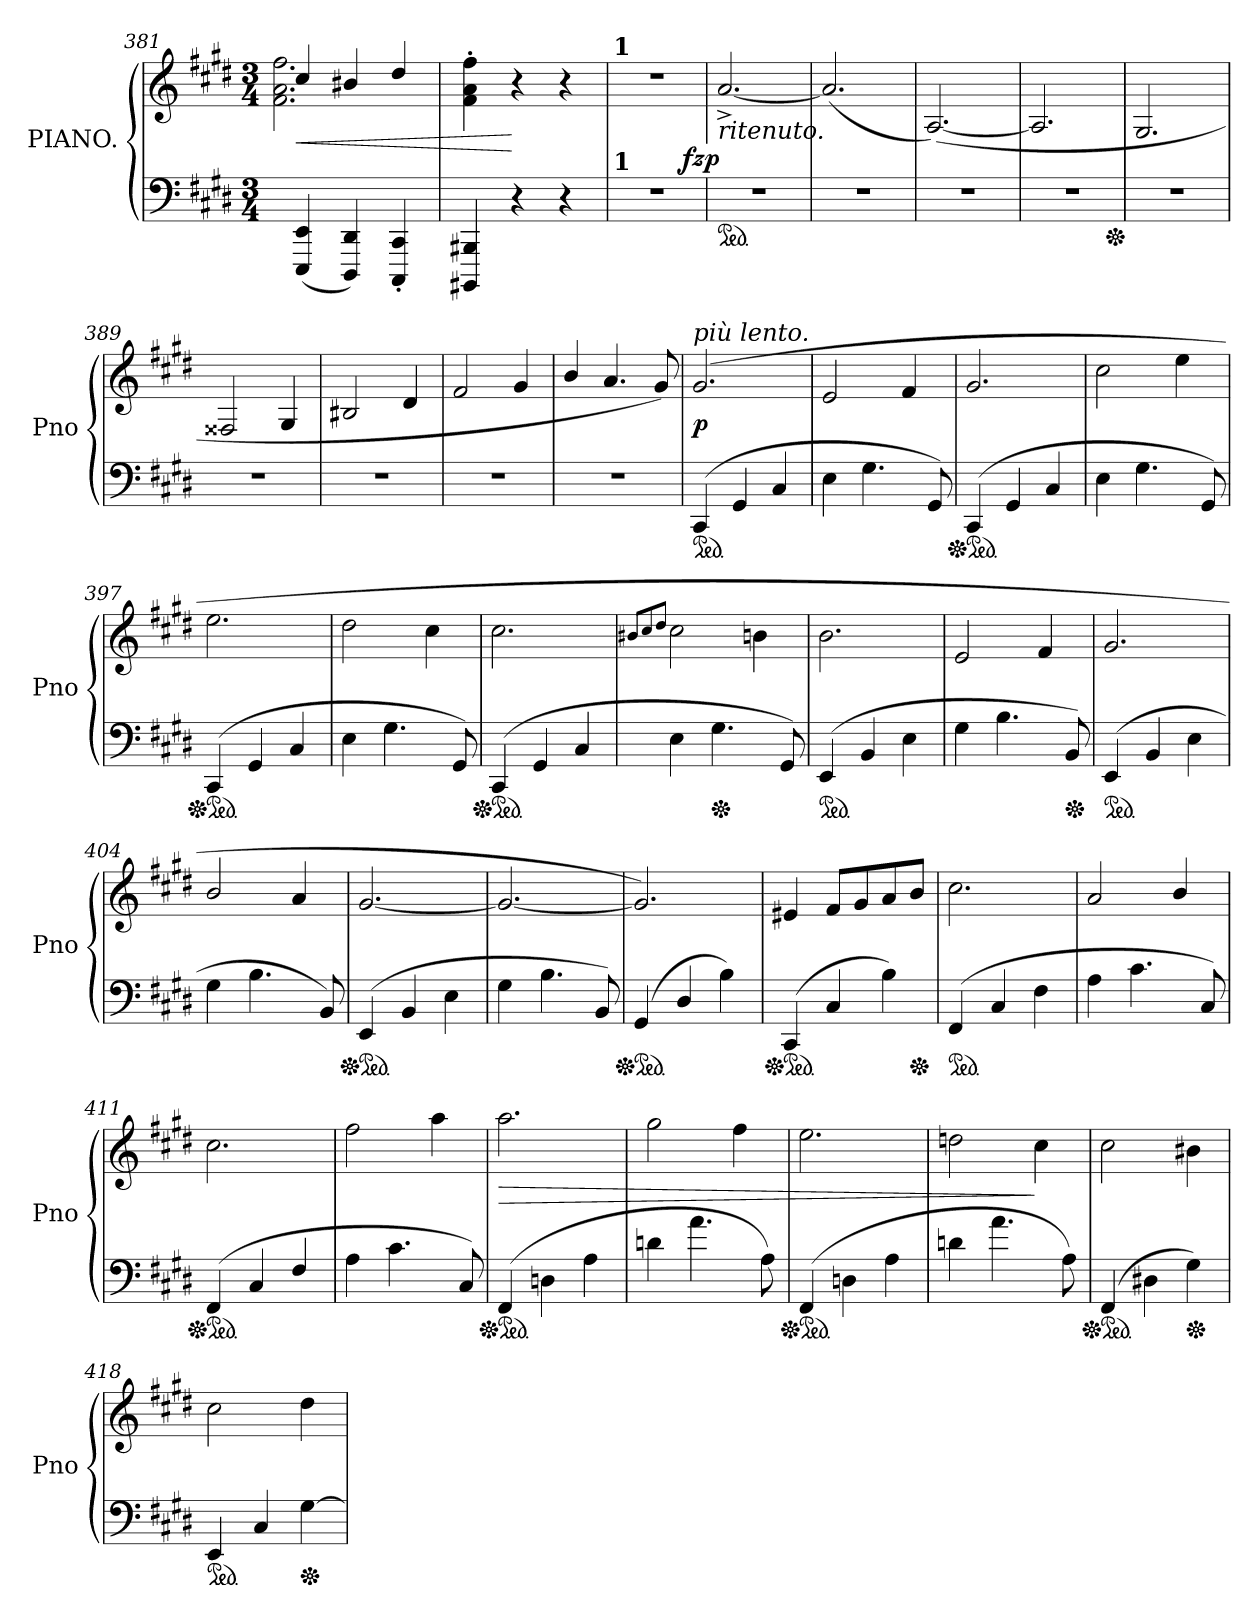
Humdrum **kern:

**kern	**kern	**dynam
*part1	*part1	*part1
*staff2	*staff1	*staff1/2
*I"PIANO.	*	*
*I'Pno	*	*
*clefF4	*clefG2	*
*k[f#c#g#d#]	*k[f#c#g#d#]	*
*M3/4	*M3/4	*
=381	=381	=381
*	*^	*
(<4EEE 4EE	4cc#/	2.f# 2.a 2.ff#	<
4DDD# 4DD#)	4b#X/	.	.
4CCC#'< 4CC#'<	4dd#/	.	.
*	*v	*v	*
=382	=382	=382
4BBBB#X 4BBB#X	4f#'> 4a'> 4ff#'>	.
4r	4r	[
4r	4r	.
=383	=383	=383
!	!LO:TX:a:B:t=1	!
!LO:TX:a:B:t=1	!	!
!LO:N:vis=1	!LO:N:vis=1	!
2.r	2.r	.
=384	=384	=384
!	!LO:TX:b:i:t=ritenuto.	!
!	!	!LO:DY:rj
*ped	*	*
2.rF	[2.a^<	fz p
=385	=385	=385
2.rF	(>2.a]	.
=386	=386	=386
2.r	(>[2.A/)	.
=387	=387	=387
2.r	2.A/]	.
*Xped	*	*
=388	=388	=388
2.r	2.G#/	.
=389	=389	=389
2.r	2F##X/	.
.	4G#/	.
=390	=390	=390
2.rF	2B#X/	.
.	4d#	.
=391	=391	=391
2.rF	2f#	.
.	4g#	.
=392	=392	=392
2.rF	4b/	.
.	4.a	.
.	8g#)	.
=393	=393	=393
!	!LO:TX:a:i:t=più lento.	!
*ped	*	*
(>4CC#	(>2.g#	p
4GG#	.	.
4C#	.	.
=394	=394	=394
4E	2e	.
4.G#	.	.
.	4f#	.
8GG#)	.	.
=395	=395	=395
*Xped	*	*
*ped	*	*
(>4CC#	2.g#	.
4GG#	.	.
4C#	.	.
=396	=396	=396
4E	2cc#	.
4.G#	.	.
.	4ee	.
8GG#)	.	.
=397	=397	=397
*Xped	*	*
*ped	*	*
(>4CC#	2.ee	.
4GG#	.	.
4C#	.	.
=398	=398	=398
4E	2dd#	.
4.G#	.	.
.	4cc#	.
8GG#)	.	.
=399	=399	=399
*Xped	*	*
*ped	*	*
(>4CC#	2.cc#	.
4GG#	.	.
4C#	.	.
=400	=400	=400
.	8qqb#X/L	.
.	8qqcc#/	.
.	8qqdd#/J	.
4E	2cc#	.
*Xped	*	*
4.G#	.	.
.	4bn	.
8GG#)	.	.
=401	=401	=401
*ped	*	*
(>4EE	2.b	.
4BB	.	.
4E	.	.
=402	=402	=402
4G#	2e	.
4.B	.	.
.	4f#	.
*Xped	*	*
8BB)	.	.
=403	=403	=403
*ped	*	*
(>4EE	2.g#	.
4BB	.	.
4E	.	.
=404	=404	=404
4G#	2b/	.
4.B	.	.
.	4a	.
8BB)	.	.
=405	=405	=405
*Xped	*	*
*ped	*	*
(>4EE	[<2.g#	.
4BB	.	.
4E	.	.
=406	=406	=406
4G#	2.g#_	.
4.B	.	.
8BB)	.	.
=407	=407	=407
*Xped	*	*
*ped	*	*
(>4GG#	2.g#])	.
4D#/	.	.
4B\)	.	.
=408	=408	=408
*Xped	*	*
*ped	*	*
(>4CC#	4e#X	.
4C#	8f#L	.
.	8g#	.
4B)	8a	.
*Xped	*	*
.	8bJ	.
=409	=409	=409
*ped	*	*
(>4FF#	2.cc#	.
4C#	.	.
4F#\	.	.
=410	=410	=410
4A	2a	.
4.c#	.	.
.	4b/	.
8C#)	.	.
=411	=411	=411
*Xped	*	*
*ped	*	*
(>4FF#	2.cc#	.
4C#	.	.
4F#/	.	.
=412	=412	=412
4A	2ff#	.
4.c#	.	.
.	4aa	.
8C#)	.	.
=413	=413	=413
*Xped	*	*
*ped	*	*
(>4FF#	2.aa	>
4Dn\	.	.
4A	.	.
=414	=414	=414
4dn	2gg#	.
4.a	.	.
.	4ff#	.
8A)	.	.
=415	=415	=415
*Xped	*	*
*ped	*	*
(>4FF#	2.ee	.
4Dn\	.	.
4A	.	.
=416	=416	=416
4dn	2ddn	.
4.a	.	.
.	4cc#	]
8A)	.	.
=417	=417	=417
*Xped	*	*
*ped	*	*
(>4FF#	2cc#	.
4D#X	.	.
*Xped	*	*
4G#)	4b#X	.
=418	=418	=418
*ped	*	*
4EE	2cc#	.
4C#	.	.
*Xped	*	*
[4G#\	4dd#	.
=	=	=
*-	*-	*-
